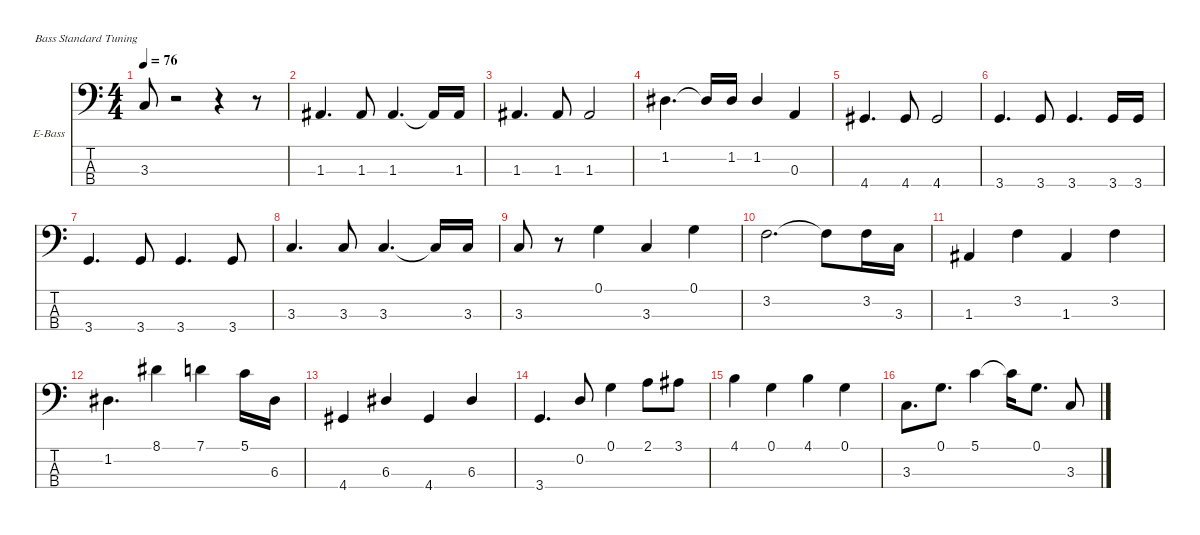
\hideDynamics
\bracketExtendMode nobrackets
\firstSystemTrackNameOrientation horizontal
\otherSystemsTrackNameOrientation horizontal
\track ("Bass" "E-Bass") {instrument electricbassfinger}
\staff {score tabs}
\tuning (G2 D2 A1 E1)
\ts (4 4)
\tempo 76
\clef f4
\ks c
3.3.8{dy f beam Up} r.2{beam Up} r.4{beam Up} r.8{beam Up} |
1.3{acc #}.4{d beam Up} 1.3{acc #}.8{beam Up} 1.3{acc #}.4{d beam Up} 1.3{t acc #}.16{beam Up} 1.3{acc #}.16{beam Up} |
1.3{acc #}.4{d beam Up} 1.3{acc #}.8{beam Up} 1.3{acc #}.2{beam Up} |
1.2{acc #}.4{d beam Down} 1.2{t acc #}.16{beam Up} 1.2{acc #}.16{beam Up} 1.2{acc #}.4{beam Up} 0.3.4{beam Up} |
4.4{acc #}.4{d beam Up} 4.4{acc #}.8{beam Up} 4.4{acc #}.2{beam Up} |
3.4.4{d beam Up} 3.4.8{beam Up} 3.4.4{d beam Up} 3.4.16{beam Up} 3.4.16{beam Up} |
3.4.4{d beam Up} 3.4.8{beam Up} 3.4.4{d beam Up} 3.4.8{beam Up} |
3.3.4{d beam Up} 3.3.8{beam Up} 3.3.4{d beam Up} 3.3{t}.16{beam Up} 3.3.16{beam Up} |
3.3.8{beam Up} r.8{beam Up} 0.1.4{beam Down} 3.3.4{beam Up} 0.1.4{beam Down} |
3.2.2{d beam Down} 3.2{t}.8{beam Down} 3.2.16{beam Down} 3.3.16{beam Down} |
1.3{acc #}.4{beam Up} 3.2.4{beam Down} 1.3{acc #}.4{beam Up} 3.2.4{beam Down} |
1.2{acc #}.4{d beam Down} 8.1{acc #}.4{beam Down} 7.1.4{beam Down} 5.1.16{beam Down} 6.3{acc #}.16{beam Down} |
4.4{acc #}.4{beam Up} 6.3{acc #}.4{beam Up} 4.4{acc #}.4{beam Up} 6.3{acc #}.4{beam Up} |
3.4.4{d beam Up} 0.2.8{beam Up} 0.1.4{beam Down} 2.1.8{beam Down} 3.1{acc #}.8{beam Down} |
4.1.4{beam Down} 0.1.4{beam Down} 4.1.4{beam Down} 0.1.4{beam Down} |
3.3.8{d beam Down} 0.1.8{d beam Down} 5.1.4{beam Down} 5.1{t}.16{beam Down} 0.1.8{d beam Down} 3.3.8{beam Up}
